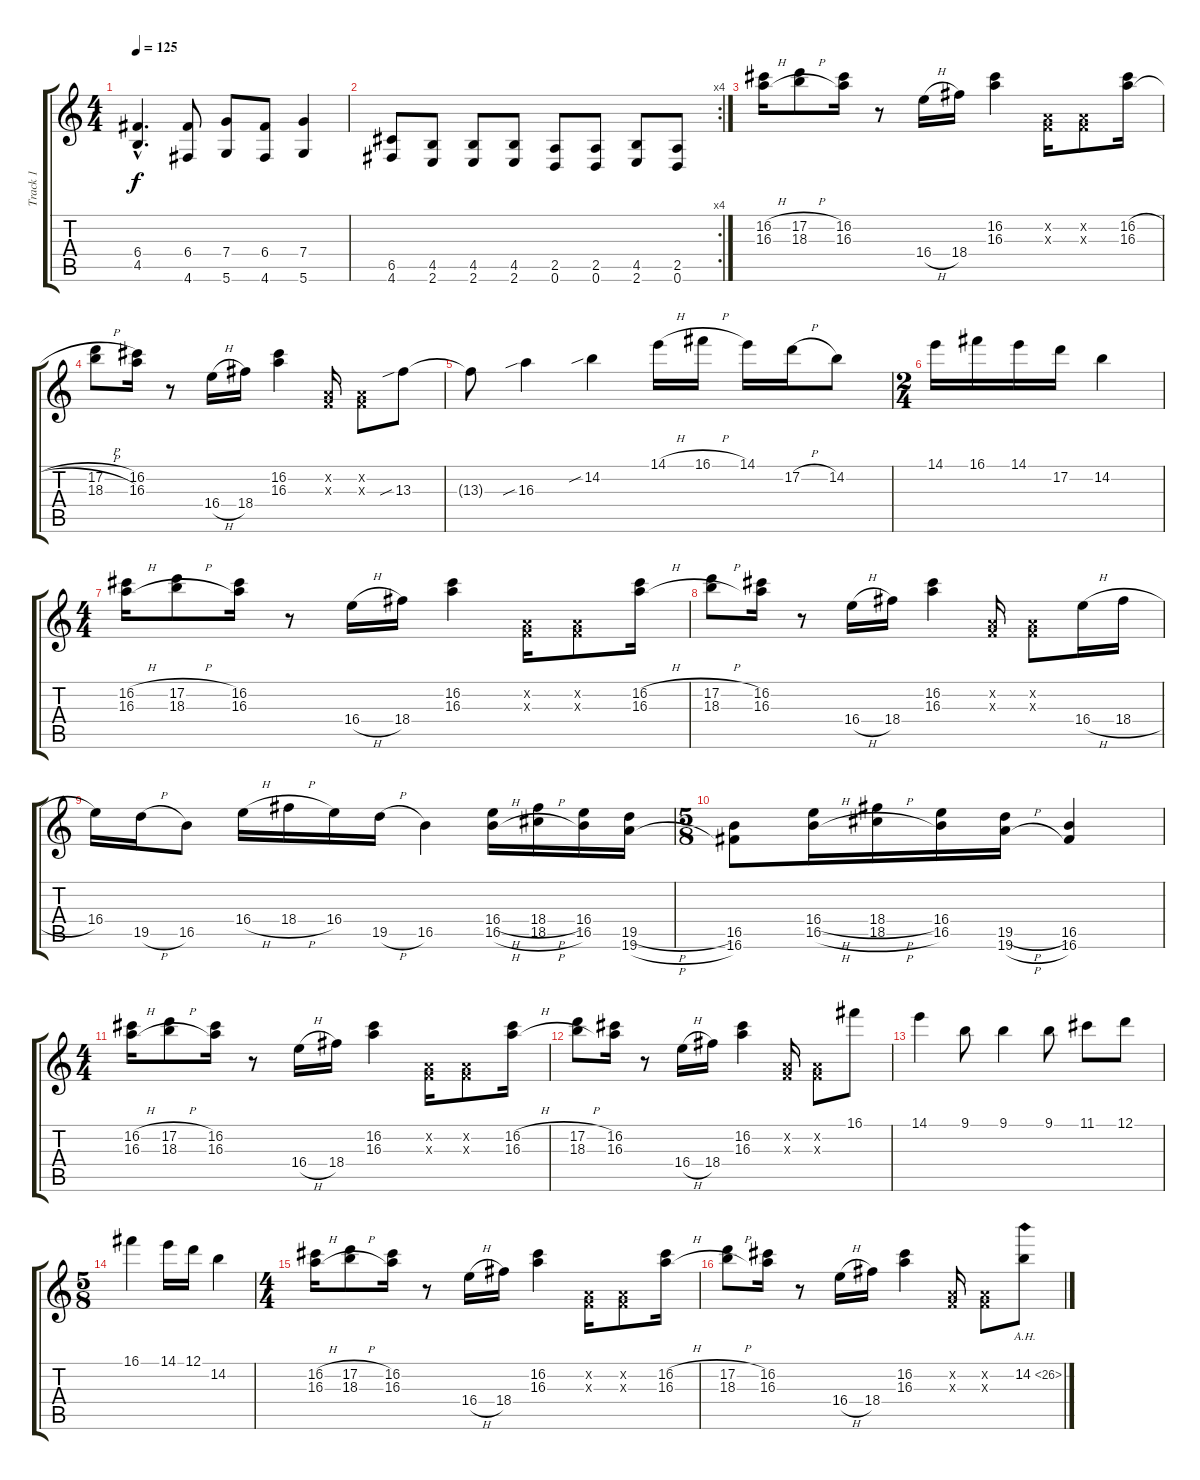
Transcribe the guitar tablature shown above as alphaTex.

\track ("Track 1" "Track 1") {instrument distortionguitar}
\staff {score tabs}
\tuning (D4 A3 F3 C3 G2 D2) {hide}
\ts (4 4)
\tempo 125
\clef g2
\ks c
(6.4{hac} 4.5{hac}).4{d dy f} (6.4 4.6).8 (7.4 5.6).8 (6.4 4.6).8 (7.4 5.6).4 |
\rc 4
(6.5 4.6).8 (4.5 2.6).8 (4.5 2.6).8 (4.5 2.6).8 (2.5 0.6).8 (2.5 0.6).8 (4.5 2.6).8 (2.5 0.6).8 |
(16.2{h} 16.3{h}).16 (17.2{h} 18.3{h}).8 (16.2 16.3).16 r.8 16.4{h}.16 18.4.16 (16.2 16.3).4 (0.2{x} 0.3{x}).16 (0.2{x} 0.3{x}).8 (16.2{h} 16.3{h}).16 |
(17.2{h} 18.3{h}).8 (16.2 16.3).16 r.8 16.4{h}.16 18.4.16 (16.2 16.3).4 (0.2{x} 0.3{x}).16 (0.2{x} 0.3{x}).8 13.3{sib}.8 |
13.3{t}.8 16.3{sib}.4 14.2{sib}.4 14.1{h}.16 16.1{h}.16 14.1.16 17.2{h}.16 14.2.8 |
\ts (2 4)
14.1.16 16.1.16 14.1.16 17.2.16 14.2.4 |
\ts (4 4)
(16.2{h} 16.3{h}).16 (17.2{h} 18.3{h}).8 (16.2 16.3).16 r.8 16.4{h}.16 18.4.16 (16.2 16.3).4 (0.2{x} 0.3{x}).16 (0.2{x} 0.3{x}).8 (16.2{h} 16.3{h}).16 |
(17.2{h} 18.3{h}).8 (16.2 16.3).16 r.8 16.4{h}.16 18.4.16 (16.2 16.3).4 (0.2{x} 0.3{x}).16 (0.2{x} 0.3{x}).8 16.4{h}.16 18.4{h}.16 |
16.4.16 19.5{h}.16 16.5.8 16.4{h}.16 18.4{h}.16 16.4.16 19.5{h}.16 16.5.4 (16.4{h} 16.5{h}).16 (18.4{h} 18.5{h}).16 (16.4 16.5).16 (19.5{h} 19.6{h}).16 |
\ts (5 8)
(16.5 16.6).8 (16.4{h} 16.5{h}).16 (18.4{h} 18.5{h}).16 (16.4 16.5).16 (19.5{h} 19.6{h}).16 (16.5 16.6).4 |
\ts (4 4)
(16.2{h} 16.3{h}).16 (17.2{h} 18.3{h}).8 (16.2 16.3).16 r.8 16.4{h}.16 18.4.16 (16.2 16.3).4 (0.2{x} 0.3{x}).16 (0.2{x} 0.3{x}).8 (16.2{h} 16.3{h}).16 |
(17.2{h} 18.3{h}).8 (16.2 16.3).16 r.8 16.4{h}.16 18.4.16 (16.2 16.3).4 (0.2{x} 0.3{x}).16 (0.2{x} 0.3{x}).8 16.1.8 |
14.1.4 9.1.8 9.1.4 9.1.8 11.1.8 12.1.8 |
\ts (5 8)
16.1.4 14.1.16 12.1.16 14.2.4 |
\ts (4 4)
(16.2{h} 16.3{h}).16 (17.2{h} 18.3{h}).8 (16.2 16.3).16 r.8 16.4{h}.16 18.4.16 (16.2 16.3).4 (0.2{x} 0.3{x}).16 (0.2{x} 0.3{x}).8 (16.2{h} 16.3{h}).16 |
(17.2{h} 18.3{h}).8 (16.2 16.3).16 r.8 16.4{h}.16 18.4.16 (16.2 16.3).4 (0.2{x} 0.3{x}).16 (0.2{x} 0.3{x}).8 14.2{ah 12}.8
